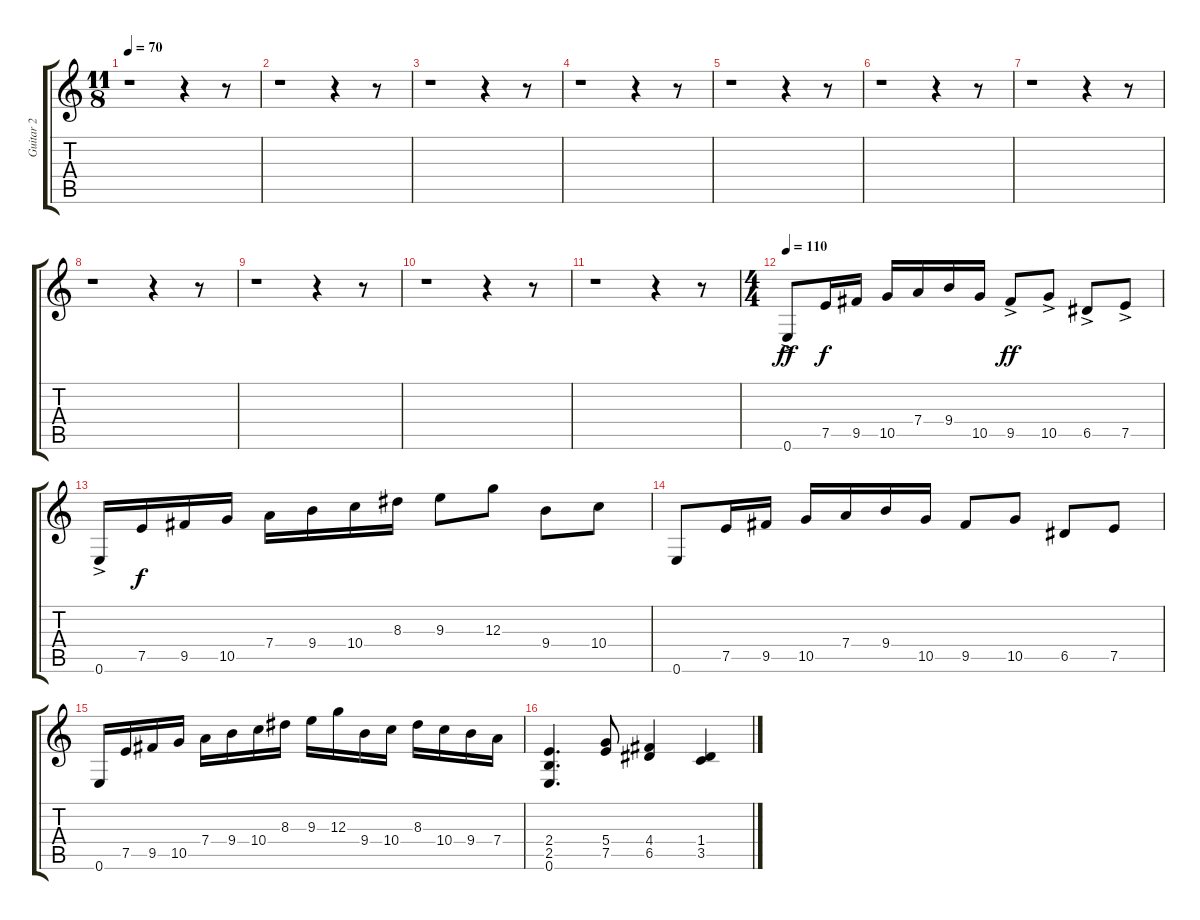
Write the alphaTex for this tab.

\track ("Guitar 2" "Guitar 2") {instrument distortionguitar}
\staff {score tabs}
\tuning (E4 B3 G3 D3 A2 E2) {hide}
\ts (11 8)
\tempo 70
\clef g2
\ks c
r.1{dy f} r.4 r.8 |
r.1 r.4 r.8 |
r.1 r.4 r.8 |
r.1 r.4 r.8 |
r.1 r.4 r.8 |
r.1 r.4 r.8 |
r.1 r.4 r.8 |
r.1 r.4 r.8 |
r.1 r.4 r.8 |
r.1 r.4 r.8 |
r.1 r.4 r.8 |
\ts (4 4)
\tempo 110
0.6{ac}.8{dy ff} 7.5.16{dy f} 9.5.16 10.5.16 7.4.16 9.4.16 10.5.16 9.5{ac}.8{dy ff} 10.5{ac}.8 6.5{ac}.8 7.5{ac}.8 |
0.6{ac}.16 7.5.16{dy f} 9.5.16 10.5.16 7.4.16 9.4.16 10.4.16 8.3.16 9.3.8 12.3.8 9.4.8 10.4.8 |
0.6.8 7.5.16 9.5.16 10.5.16 7.4.16 9.4.16 10.5.16 9.5.8 10.5.8 6.5.8 7.5.8 |
0.6.16 7.5.16 9.5.16 10.5.16 7.4.16 9.4.16 10.4.16 8.3.16 9.3.16 12.3.16 9.4.16 10.4.16 8.3.16 10.4.16 9.4.16 7.4.16 |
(2.4 2.5 0.6).4{d} (5.4 7.5).8 (4.4 6.5).4 (1.4 3.5).4
